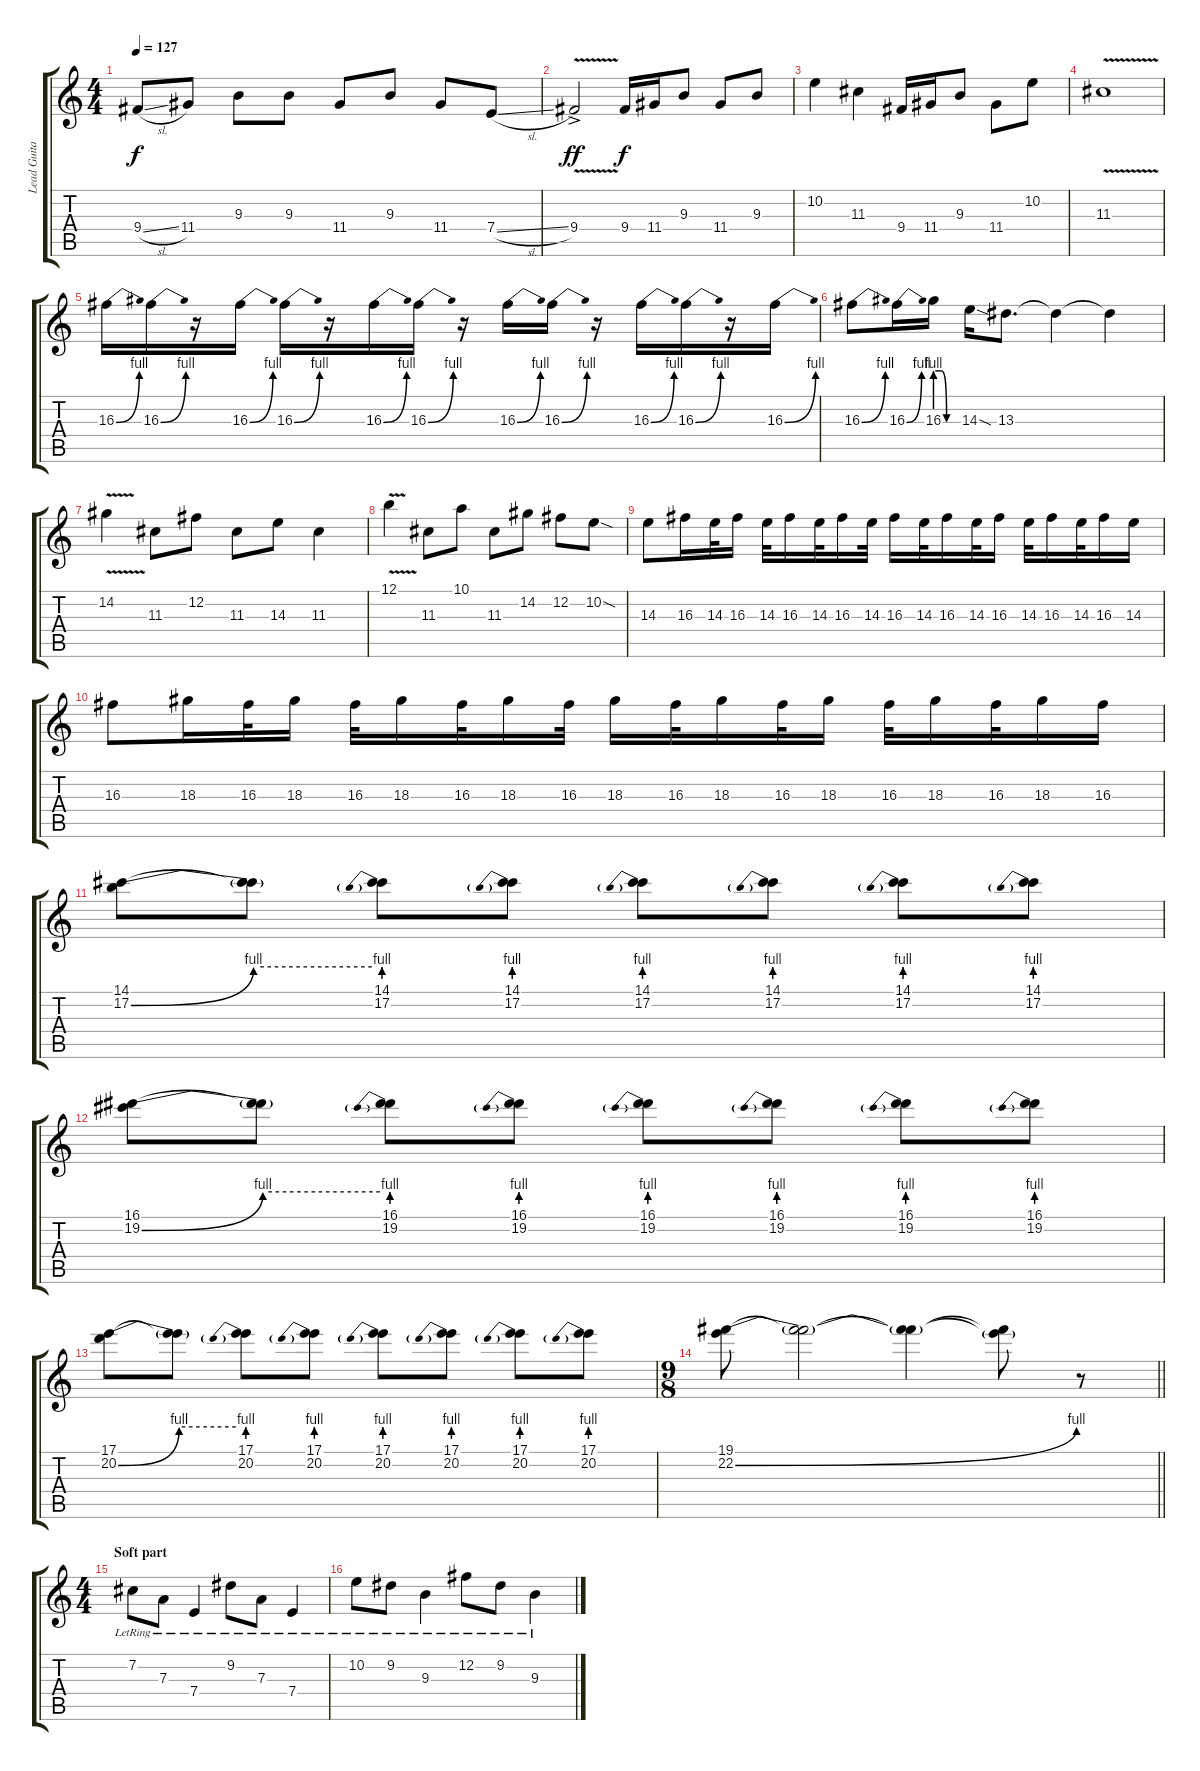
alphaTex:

\track ("Lead Guitar" "Lead Guita") {instrument distortionguitar}
\staff {score tabs}
\tuning (B3 Gb3 D3 A2 E2 B1) {hide}
\ts (4 4)
\tempo 127
\clef g2
\ks c
9.4{sl t}.8{dy f} 11.4.8 9.3.8 9.3.8 11.4.8 9.3.8 11.4.8 7.4{sl}.8 |
9.4{v ac}.2{dy ff} 9.4.16{dy f} 11.4.16 9.3.8 11.4.8 9.3.8 |
10.2.4 11.3.4 9.4.16 11.4.16 9.3.8 11.4.8 10.2.8 |
11.3{v}.1 |
16.3{be (bend 0 0 60 4)}.16 16.3{be (bend 0 0 60 4)}.16 r.16 16.3{be (bend 0 0 60 4)}.16 16.3{be (bend 0 0 60 4)}.16 r.16 16.3{be (bend 0 0 60 4)}.16 16.3{be (bend 0 0 60 4)}.16 r.16 16.3{be (bend 0 0 60 4)}.16 16.3{be (bend 0 0 60 4)}.16 r.16 16.3{be (bend 0 0 60 4)}.16 16.3{be (bend 0 0 60 4)}.16 r.16 16.3{be (bend 0 0 60 4)}.16 |
16.3{be (bend 0 0 60 4)}.8 16.3{be (bend 0 0 60 4)}.16 16.3{be (custom 0 4 15 4 30 0 60 0)}.16 14.3{sod}.16 13.3.8{d} 13.3{t}.4 13.3{t}.4 |
14.2{v}.4 11.3.8 12.2.8 11.3.8 14.3.8 11.3.4 |
12.1{v}.4 11.3.8 10.1.8 11.3.8 14.2.8 12.2.8 10.2{sod}.8 |
14.3.8 16.3.16 14.3.32 16.3.16 14.3.32 16.3.16 14.3.32 16.3.16 14.3.32 16.3.16 14.3.32 16.3.16 14.3.32 16.3.16 14.3.32 16.3.16 14.3.32 16.3.16 14.3.16 |
16.3.8 18.3.16 16.3.32 18.3.16 16.3.32 18.3.16 16.3.32 18.3.16 16.3.32 18.3.16 16.3.32 18.3.16 16.3.32 18.3.16 16.3.32 18.3.16 16.3.32 18.3.16 16.3.16 |
(14.1 17.2{be (bend 0 0 60 4)}).8 (14.1{t} 17.2{be (hold 0 4 60 4) t}).8 (14.1 17.2{be (prebend 0 4 60 4)}).8 (14.1 17.2{be (prebend 0 4 60 4)}).8 (14.1 17.2{be (prebend 0 4 60 4)}).8 (14.1 17.2{be (prebend 0 4 60 4)}).8 (14.1 17.2{be (prebend 0 4 60 4)}).8 (14.1 17.2{be (prebend 0 4 60 4)}).8 |
(16.1 19.2{be (bend 0 0 60 4)}).8 (16.1{t} 19.2{be (hold 0 4 60 4) t}).8 (16.1 19.2{be (prebend 0 4 60 4)}).8 (16.1 19.2{be (prebend 0 4 60 4)}).8 (16.1 19.2{be (prebend 0 4 60 4)}).8 (16.1 19.2{be (prebend 0 4 60 4)}).8 (16.1 19.2{be (prebend 0 4 60 4)}).8 (16.1 19.2{be (prebend 0 4 60 4)}).8 |
(17.1 20.2{be (bend 0 0 60 4)}).8 (17.1{t} 20.2{be (hold 0 4 60 4) t}).8 (17.1 20.2{be (prebend 0 4 60 4)}).8 (17.1 20.2{be (prebend 0 4 60 4)}).8 (17.1 20.2{be (prebend 0 4 60 4)}).8 (17.1 20.2{be (prebend 0 4 60 4)}).8 (17.1 20.2{be (prebend 0 4 60 4)}).8 (17.1 20.2{be (prebend 0 4 60 4)}).8 |
\ts (9 8)
\barLineRight lightlight
(19.1 22.2{be (bend 0 0 60 4)}).8 (19.1{t} 22.2{t}).2 (19.1{t} 22.2{t}).4 (19.1{t} 22.2{t}).8 r.8 |
\ts (4 4)
\section ("" "Soft part")
7.2{lr}.8{volume 12 instrument electricguitarjazz} 7.3{lr}.8 7.4{lr}.4 9.2{lr}.8 7.3{lr}.8 7.4{lr}.4 |
10.2{lr}.8 9.2{lr}.8 9.3{lr}.4 12.2{lr}.8 9.2{lr}.8 9.3{lr}.4
